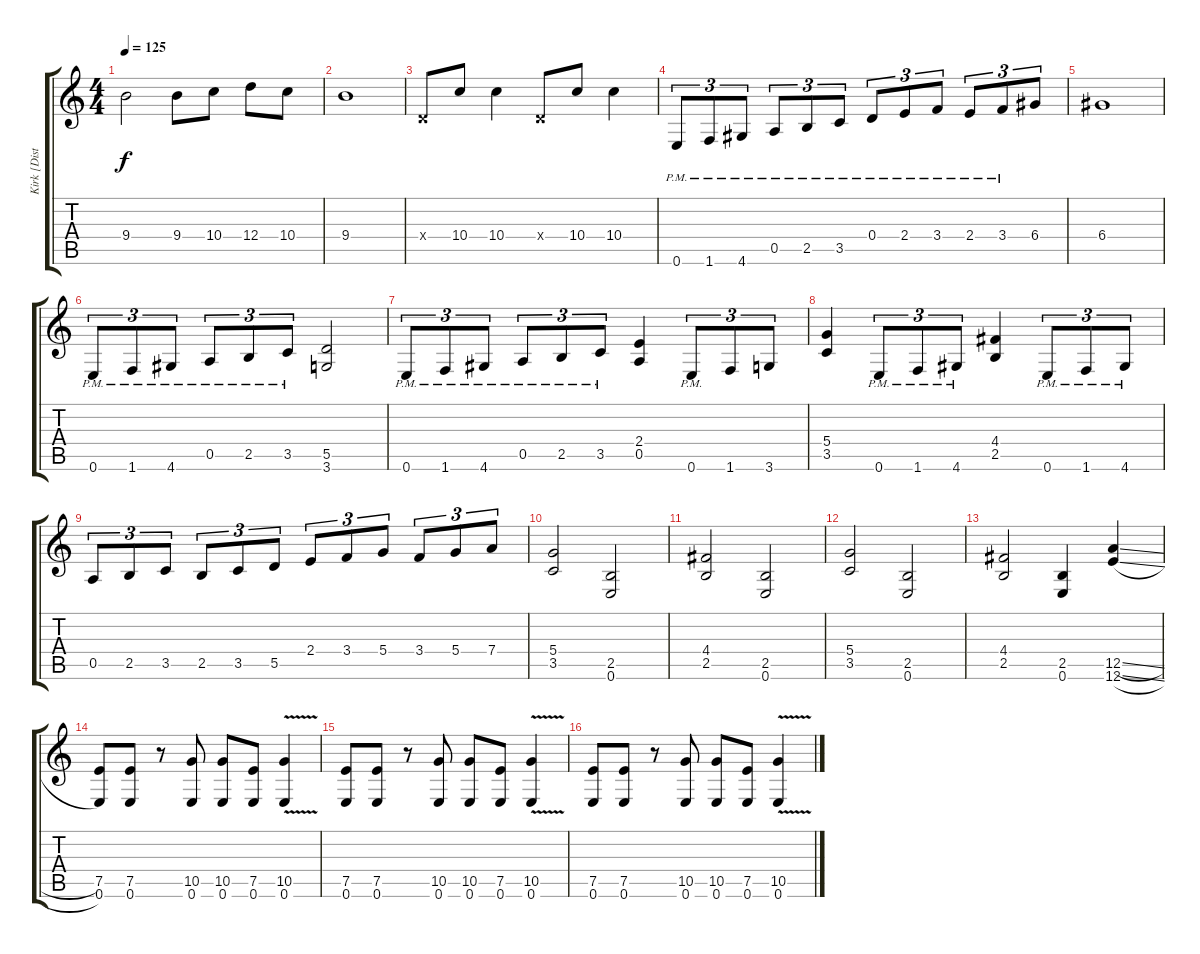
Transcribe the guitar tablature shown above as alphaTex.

\track ("Kirk [Distortion]" "Kirk [Dist") {instrument distortionguitar}
\staff {score tabs}
\tuning (E4 B3 G3 D3 A2 E2) {hide}
\ts (4 4)
\tempo 125
\clef g2
\ks c
9.4.2{dy f} 9.4.8 10.4.8 12.4.8 10.4.8 |
9.4.1 |
0.4{x}.8 10.4.8 10.4.4 0.4{x}.8 10.4.8 10.4.4 |
0.6{pm}.8{tu (3 2)} 1.6{pm}.8{tu (3 2)} 4.6{pm}.8{tu (3 2)} 0.5{pm}.8{tu (3 2)} 2.5{pm}.8{tu (3 2)} 3.5{pm}.8{tu (3 2)} 0.4{pm}.8{tu (3 2)} 2.4{pm}.8{tu (3 2)} 3.4{pm}.8{tu (3 2)} 2.4{pm}.8{tu (3 2)} 3.4{pm}.8{tu (3 2)} 6.4.8{tu (3 2)} |
6.4.1 |
0.6{pm}.8{tu (3 2)} 1.6{pm}.8{tu (3 2)} 4.6{pm}.8{tu (3 2)} 0.5{pm}.8{tu (3 2)} 2.5{pm}.8{tu (3 2)} 3.5{pm}.8{tu (3 2)} (5.5 3.6).2 |
0.6{pm}.8{tu (3 2)} 1.6{pm}.8{tu (3 2)} 4.6{pm}.8{tu (3 2)} 0.5{pm}.8{tu (3 2)} 2.5{pm}.8{tu (3 2)} 3.5{pm}.8{tu (3 2)} (2.4 0.5).4 0.6{pm}.8{tu (3 2)} 1.6.8{tu (3 2)} 3.6.8{tu (3 2)} |
(5.4 3.5).4 0.6{pm}.8{tu (3 2)} 1.6{pm}.8{tu (3 2)} 4.6{pm}.8{tu (3 2)} (4.4 2.5).4 0.6{pm}.8{tu (3 2)} 1.6{pm}.8{tu (3 2)} 4.6{pm}.8{tu (3 2)} |
0.5.8{tu (3 2)} 2.5.8{tu (3 2)} 3.5.8{tu (3 2)} 2.5.8{tu (3 2)} 3.5.8{tu (3 2)} 5.5.8{tu (3 2)} 2.4.8{tu (3 2)} 3.4.8{tu (3 2)} 5.4.8{tu (3 2)} 3.4.8{tu (3 2)} 5.4.8{tu (3 2)} 7.4.8{tu (3 2)} |
(5.4 3.5).2 (2.5 0.6).2 |
(4.4 2.5).2 (2.5 0.6).2 |
(5.4 3.5).2 (2.5 0.6).2 |
(4.4 2.5).2 (2.5 0.6).4 (12.5{sl} 12.6{sl}).4 |
(7.5 0.6).8 (7.5 0.6).8 r.8 (10.5 0.6).8 (10.5 0.6).8 (7.5 0.6).8 (10.5{v} 0.6).4 |
(7.5 0.6).8 (7.5 0.6).8 r.8 (10.5 0.6).8 (10.5 0.6).8 (7.5 0.6).8 (10.5{v} 0.6).4 |
(7.5 0.6).8 (7.5 0.6).8 r.8 (10.5 0.6).8 (10.5 0.6).8 (7.5 0.6).8 (10.5{v} 0.6).4
